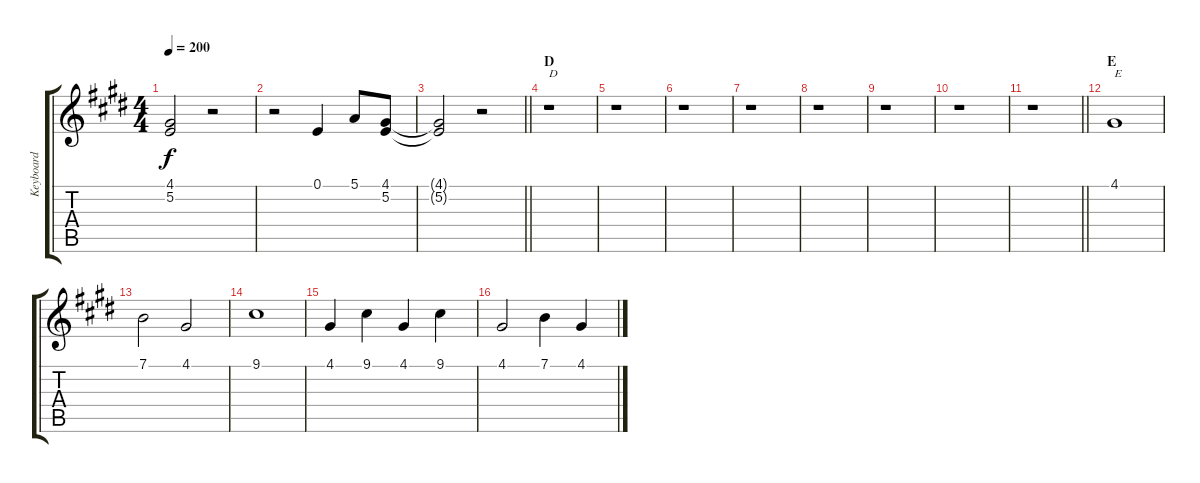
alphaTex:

\track ("Keyboard" "Keyboard") {instrument pad6metallic}
\staff {score tabs}
\tuning (E4 B3 G3 D3 A2 E2) {hide}
\ts (4 4)
\tempo 200
\clef g2
\ks e
(4.1{t} 5.2{t}).2{dy f} r.2 |
r.2 0.1.4 5.1.8 (4.1 5.2).8 |
\barLineRight lightlight
(4.1{t} 5.2{t}).2 r.2 |
\section ("" "D")
r.1{txt "D"} |
r.1 |
r.1 |
r.1 |
r.1 |
r.1 |
r.1 |
\barLineRight lightlight
r.1 |
\section ("" "E")
4.1.1{txt "E"} |
7.1.2 4.1.2 |
9.1.1 |
4.1.4 9.1.4 4.1.4 9.1.4 |
4.1.2 7.1.4 4.1.4
